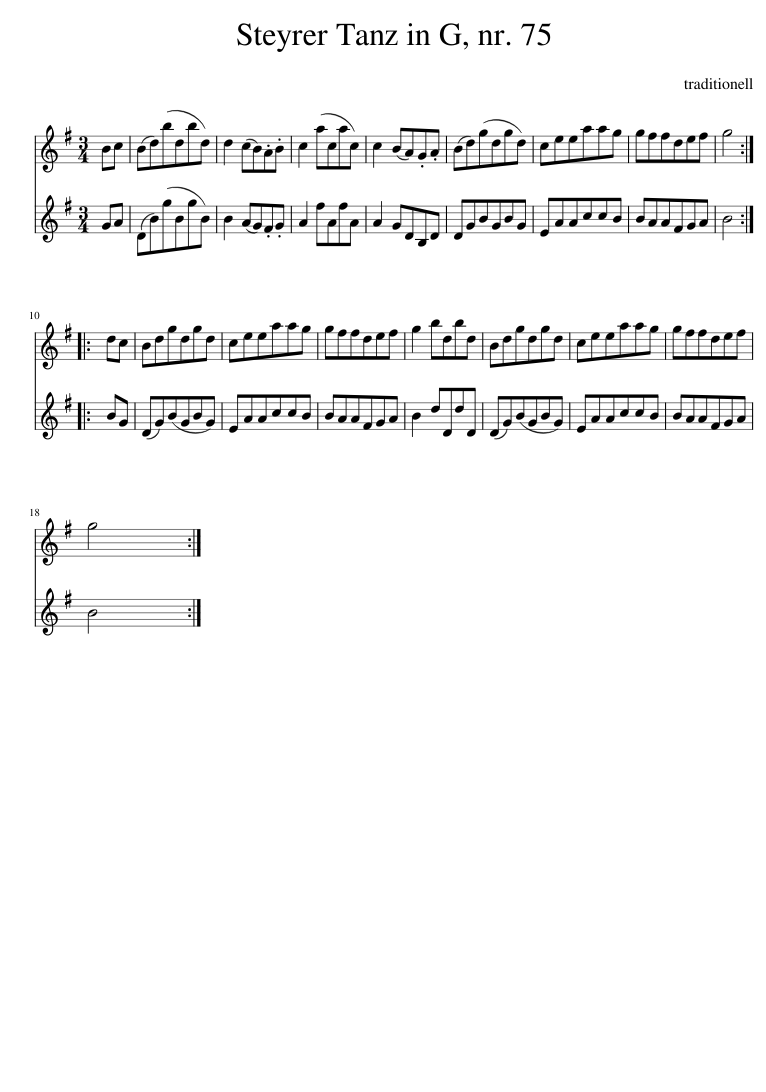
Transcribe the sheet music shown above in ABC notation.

X:1
%%score 1 2
L:1/8
M:3/4
I:linebreak $
K:G
V:1 treble
V:2 treble
V:1
 Bc | (Bd)(bdbd) | d2 (cB).A.B | c2 (acac) | c2 (BA).G.A | %5
 (Bd)(gdgd) | ceeaag | gffdef | g4 ::$ dc | %10
 Bdgdgd | ceeaag | gffdef | g2 bdbd | Bdgdgd | %15
 ceeaag | gffdef |$ g4 :| %18
V:2
 GA | (DB)(gBgB) | B2 (AG).F.G | A2 fAfA | A2 GDB,D | %5
 DGBGBG | EAAccB | BAAFGA | B4 ::$ BG | %10
 (DG)(BGBG) | EAAccB | BAAFGA | B2 dDdD | (DG)(BGBG) | %15
 EAAccB | BAAFGA |$ B4 :| %18
